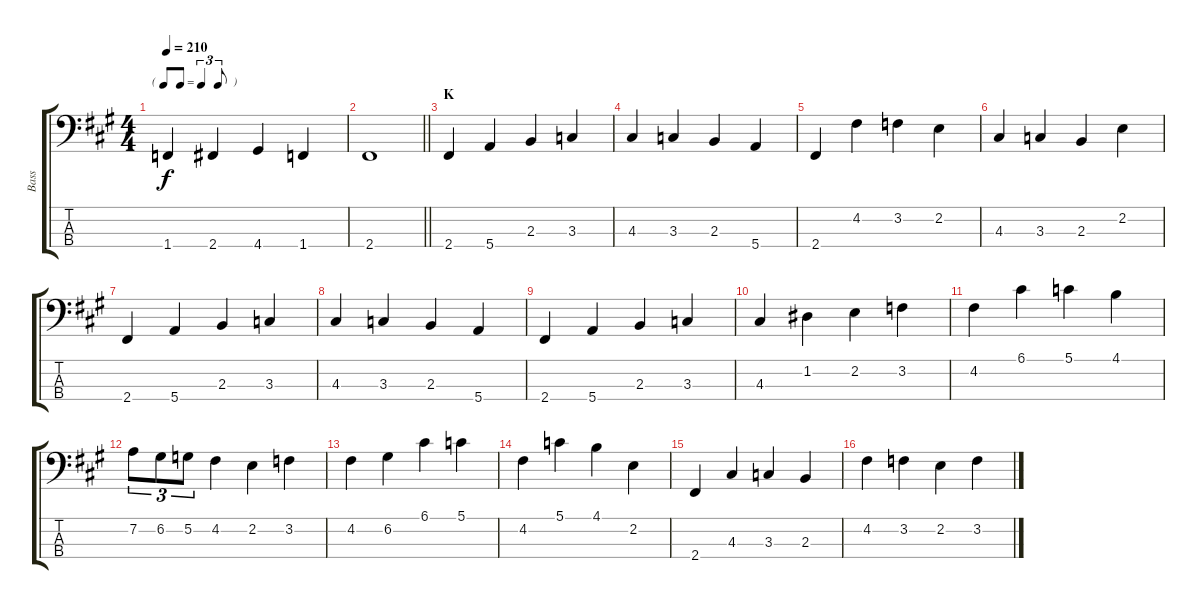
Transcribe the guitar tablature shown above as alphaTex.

\track ("Bass" "Bass") {instrument electricbasspick}
\staff {score tabs}
\tuning (G2 D2 A1 E1) {hide}
\ts (4 4)
\tf triplet8th
\tempo 210
\clef f4
\ks a
1.4.4{dy f} 2.4.4 4.4.4 1.4.4 |
\barLineRight lightlight
2.4.1 |
\section ("" "K")
2.4.4 5.4.4 2.3.4 3.3.4 |
4.3.4 3.3.4 2.3.4 5.4.4 |
2.4.4 4.2.4 3.2.4 2.2.4 |
4.3.4 3.3.4 2.3.4 2.2.4 |
2.4.4 5.4.4 2.3.4 3.3.4 |
4.3.4 3.3.4 2.3.4 5.4.4 |
2.4.4 5.4.4 2.3.4 3.3.4 |
4.3.4 1.2.4 2.2.4 3.2.4 |
4.2.4 6.1.4 5.1.4 4.1.4 |
7.2.8{tu (3 2)} 6.2.8{tu (3 2)} 5.2.8{tu (3 2)} 4.2.4 2.2.4 3.2.4 |
4.2.4 6.2.4 6.1.4 5.1.4 |
4.2.4 5.1.4 4.1.4 2.2.4 |
2.4.4 4.3.4 3.3.4 2.3.4 |
4.2.4 3.2.4 2.2.4 3.2.4
